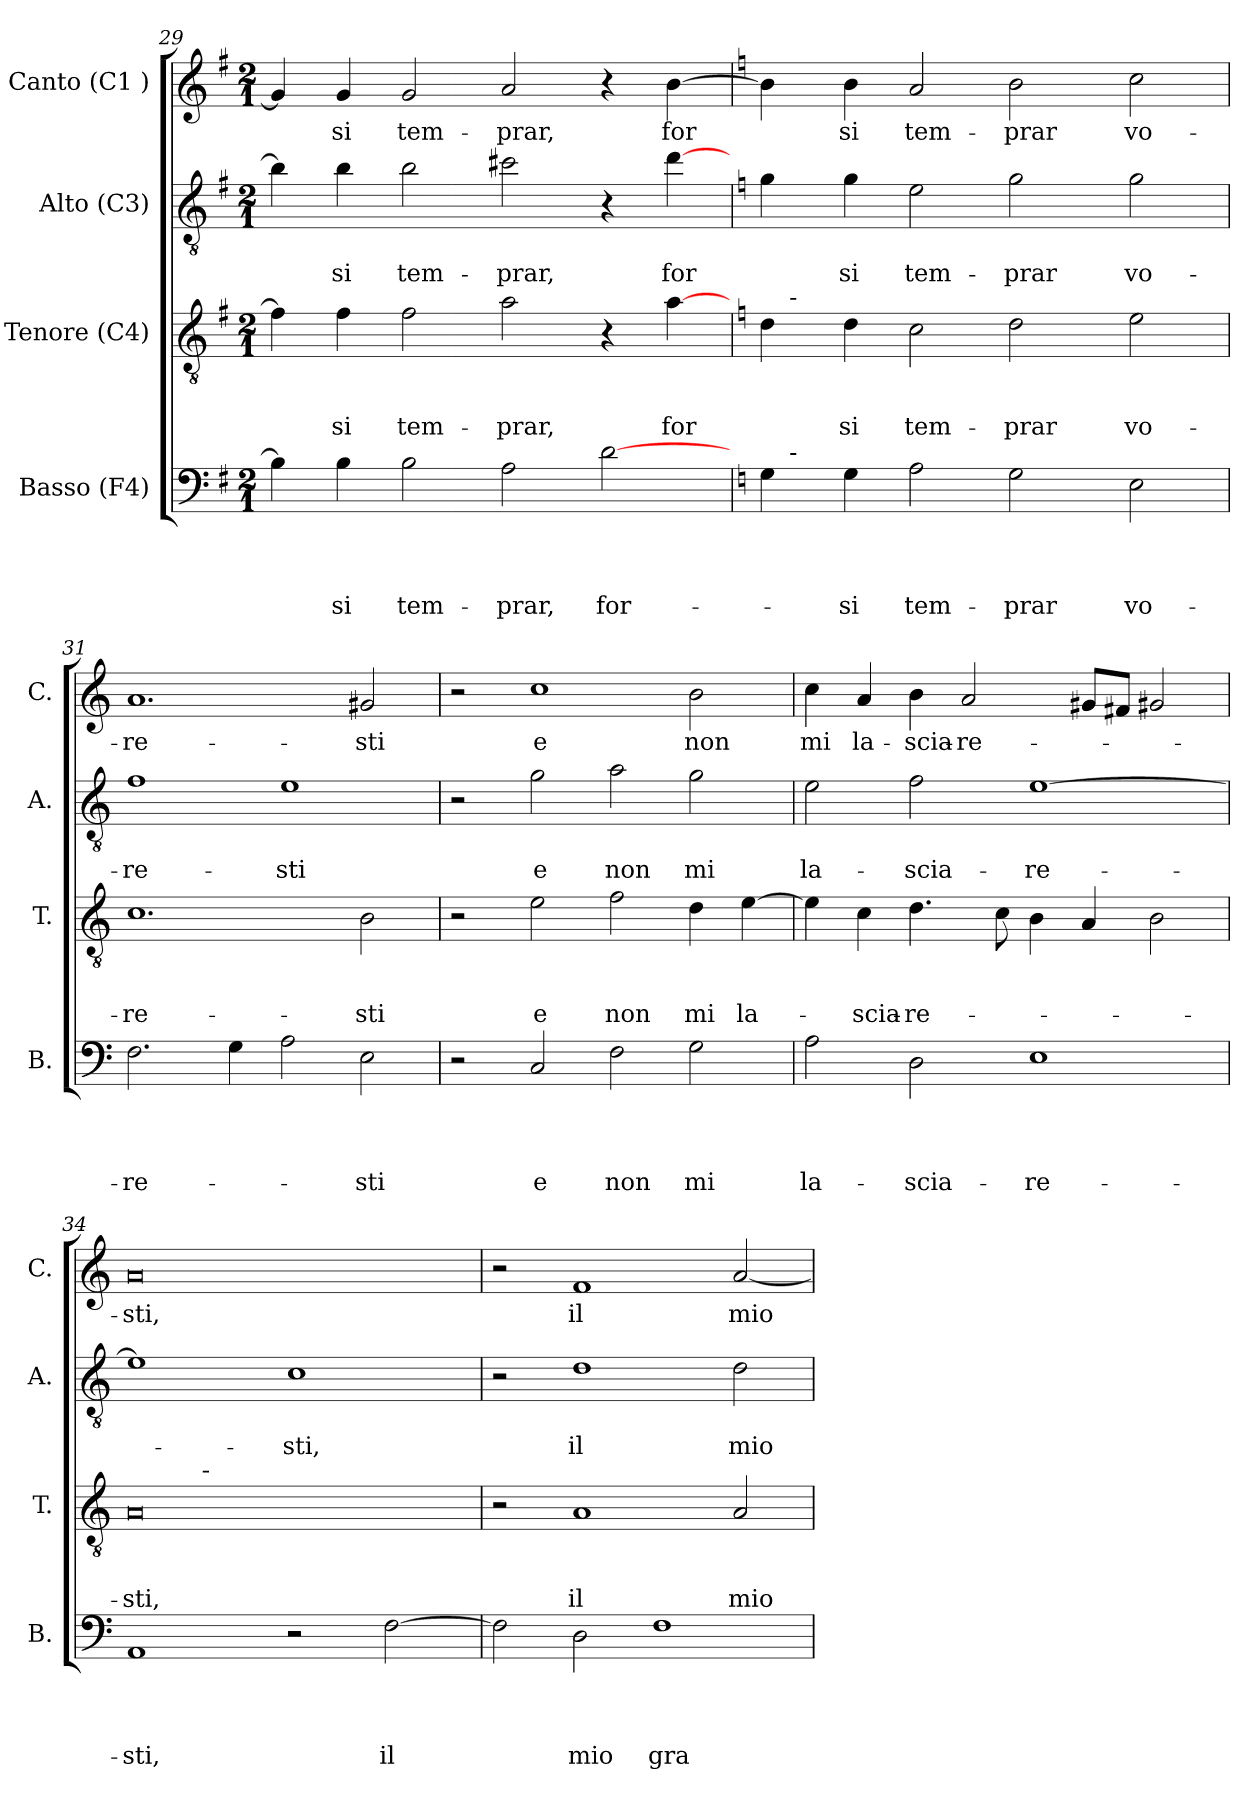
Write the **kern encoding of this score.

**kern	**text	**text	**text	**text	**kern	**text	**text	**text	**kern	**text	**text	**kern	**text
*part4	*part4	*part4	*part4	*part4	*part3	*part3	*part3	*part3	*part2	*part2	*part2	*part1	*part1
*staff4	*staff4	*staff4	*staff4	*staff4	*staff3	*staff3	*staff3	*staff3	*staff2	*staff2	*staff2	*staff1	*staff1
*I"Basso (F4)	*	*	*	*	*I"Tenore (C4)	*	*	*	*I"Alto (C3)	*	*	*I"Canto (C1 )	*
*I'B.	*	*	*	*	*I'T.	*	*	*	*I'A.	*	*	*I'C.	*
*clefF4	*	*	*	*	*clefGv2	*	*	*	*clefGv2	*	*	*clefG2	*
*k[f#]	*	*	*	*	*k[f#]	*	*	*	*k[f#]	*	*	*k[f#]	*
*G:	*	*	*	*	*G:	*	*	*	*G:	*	*	*G:	*
*M2/1	*	*	*	*	*M2/1	*	*	*	*M2/1	*	*	*M2/1	*
=29	=29	=29	=29	=29	=29	=29	=29	=29	=29	=29	=29	=29	=29
4B\]	.	.	.	.	4f#\]	.	.	.	4b\]	.	.	4g/]	.
!	!	!	!	!LO:LY:b	!	!	!	!LO:LY:b	!	!	!LO:LY:b	!	!LO:LY:b
4B\	.	.	.	-si	4f#\	.	.	-si	4b\	.	-si	4g/	-si
!	!	!	!	!LO:LY:b	!	!	!	!LO:LY:b	!	!	!LO:LY:b	!	!LO:LY:b
2B\	.	.	.	tem-	2f#\	.	.	tem-	2b\	.	tem-	2g/	tem-
!	!	!	!	!LO:LY:b	!	!	!	!LO:LY:b	!	!	!LO:LY:b	!	!LO:LY:b
2A\	.	.	.	-prar,	2a\	.	.	-prar,	2cc#X\	.	-prar,	2a/	-prar,
!	!	!	!	!LO:LY:b	!	!	!	!	!	!	!	!	!
[>2d\	.	.	.	for-	4r	.	.	.	4r	.	.	4r	.
!	!	!	!	!	!	!	!	!LO:LY:b	!	!	!LO:LY:b	!	!LO:LY:b
.	.	.	.	.	[>4a\	.	.	for	[>4dd\	.	for	[>4b\	for
!!LO:PB:g=z
=30	=30	=30	=30	=30	=30	=30	=30	=30	=30	=30	=30	=30	=30
*k[]	*	*	*	*	*k[]	*	*	*	*k[]	*	*	*k[]	*
*C:	*	*	*	*	*C:	*	*	*	*C:	*	*	*C:	*
*^	*	*	*	*	*^	*	*	*	*	*	*	*	*
4G\	16ryy	.	.	.	.	4d\	16ryy	.	.	.	4g\	.	.	4b\]	.
!	!	!	!	!	!	!	!LO:TX:a:t=-	!	!	!	!	!	!	!	!
!	!LO:TX:a:t=-	!	!	!	!	!	!	!	!	!	!	!	!	!	!
.	1ryy	.	.	.	.	.	1ryy	.	.	.	.	.	.	.	.
!	!	!	!	!	!LO:LY:b	!	!	!	!	!LO:LY:b	!	!	!LO:LY:b	!	!LO:LY:b
4G\	.	.	.	.	-si	4d\	.	.	.	si	4g\	.	si	4b\	si
!	!	!	!	!	!LO:LY:b	!	!	!	!	!LO:LY:b	!	!	!LO:LY:b	!	!LO:LY:b
2A\	.	.	.	.	tem-	2c\	.	.	.	tem-	2e\	.	tem-	2a/	tem-
!	!	!	!	!	!LO:LY:b	!	!	!	!	!LO:LY:b	!	!	!LO:LY:b	!	!LO:LY:b
2G\	.	.	.	.	-prar	2d\	.	.	.	-prar	2g\	.	-prar	2b\	-prar
.	2...ryy	.	.	.	.	.	2...ryy	.	.	.	.	.	.	.	.
!	!	!	!	!	!LO:LY:b	!	!	!	!	!LO:LY:b	!	!	!LO:LY:b	!	!LO:LY:b
2E\	.	.	.	.	vo-	2e\	.	.	.	vo-	2g\	.	vo-	2cc\	vo-
=31	=31	=31	=31	=31	=31	=31	=31	=31	=31	=31	=31	=31	=31	=31	=31
!	!	!	!	!	!LO:LY:b	!	!	!	!	!LO:LY:b	!	!	!LO:LY:b	!	!LO:LY:b
*v	*v	*	*	*	*	*	*	*	*	*	*	*	*	*	*
*	*	*	*	*	*v	*v	*	*	*	*	*	*	*	*
2.F\	.	.	.	-re-	1.c	.	.	-re-	1f	.	-re-	1.a	-re-
4G\	.	.	.	.	.	.	.	.	.	.	.	.	.
!	!	!	!	!	!	!	!	!	!	!	!LO:LY:b	!	!
2A\	.	.	.	.	.	.	.	.	1e	.	-sti	.	.
!	!	!	!	!LO:LY:b	!	!	!	!LO:LY:b	!	!	!	!	!LO:LY:b
2E\	.	.	.	-sti	2B\	.	.	-sti	.	.	.	2g#X/	-sti
=32	=32	=32	=32	=32	=32	=32	=32	=32	=32	=32	=32	=32	=32
2r	.	.	.	.	2r	.	.	.	2r	.	.	2r	.
!	!	!	!	!LO:LY:b	!	!	!	!LO:LY:b	!	!	!LO:LY:b	!	!LO:LY:b:rj
2C/	.	.	.	e	2e\	.	.	e	2g\	.	e	1cc	e
!	!	!	!	!LO:LY:b	!	!	!	!LO:LY:b	!	!	!LO:LY:b	!	!
2F\	.	.	.	non	2f\	.	.	non	2a\	.	non	.	.
!	!	!	!	!LO:LY:b	!	!	!	!LO:LY:b	!	!	!LO:LY:b	!	!LO:LY:b
2G\	.	.	.	mi	4d\	.	.	mi	2g\	.	mi	2b\	non
!	!	!	!	!	!	!	!	!LO:LY:b	!	!	!	!	!
.	.	.	.	.	[>4e\	.	.	la-	.	.	.	.	.
=33	=33	=33	=33	=33	=33	=33	=33	=33	=33	=33	=33	=33	=33
!	!	!	!	!LO:LY:b	!	!	!	!	!	!	!LO:LY:b	!	!LO:LY:b
2A\	.	.	.	la-	4e\]	.	.	.	2e\	.	la-	4cc\	mi
!	!	!	!	!	!	!	!	!LO:LY:b	!	!	!	!	!LO:LY:b
.	.	.	.	.	4c\	.	.	-scia-	.	.	.	4a/	la-
!	!	!	!	!LO:LY:b	!	!	!	!LO:LY:b	!	!	!LO:LY:b	!	!LO:LY:b
2D\	.	.	.	-scia-	4.d\	.	.	-re-	2f\	.	-scia-	4b\	-scia-
!	!	!	!	!	!	!	!	!	!	!	!	!	!LO:LY:b
.	.	.	.	.	.	.	.	.	.	.	.	2a/	-re-
.	.	.	.	.	8c\	.	.	.	.	.	.	.	.
!	!	!	!	!LO:LY:b	!	!	!	!	!	!	!LO:LY:b	!	!
1E	.	.	.	-re-	4B\	.	.	.	[<1e	.	-re-	.	.
.	.	.	.	.	4A/	.	.	.	.	.	.	8g#/L	.
.	.	.	.	.	.	.	.	.	.	.	.	8f#/J	.
.	.	.	.	.	2B\	.	.	.	.	.	.	2g#X/	.
!!LO:LB:g=z
=34	=34	=34	=34	=34	=34	=34	=34	=34	=34	=34	=34	=34	=34
!	!	!	!	!LO:LY:b	!	!	!	!LO:LY:b	!	!	!	!	!LO:LY:b
*	*	*	*	*	*^	*	*	*	*	*	*	*	*
1AA	.	.	.	-sti,	0A	4..ryy	.	.	-sti,	1e]	.	.	0a	-sti,
!	!	!	!	!	!	!LO:TX:a:t=-	!	!	!	!	!	!	!	!
.	.	.	.	.	.	1ryy	.	.	.	.	.	.	.	.
!	!	!	!	!	!	!	!	!	!	!	!	!LO:LY:b	!	!
2r	.	.	.	.	.	.	.	.	.	1c	.	-sti,	.	.
.	.	.	.	.	.	2ryy	.	.	.	.	.	.	.	.
!	!	!	!	!LO:LY:b	!	!	!	!	!	!	!	!	!	!
[>2F\	.	.	.	il	.	.	.	.	.	.	.	.	.	.
.	.	.	.	.	.	16ryy	.	.	.	.	.	.	.	.
*	*	*	*	*	*v	*v	*	*	*	*	*	*	*	*
=35	=35	=35	=35	=35	=35	=35	=35	=35	=35	=35	=35	=35	=35
2F\]	.	.	.	.	2r	.	.	.	2r	.	.	2r	.
!	!	!	!	!LO:LY:b	!	!	!	!LO:LY:b:rj	!	!	!LO:LY:b:rj	!	!LO:LY:b:rj
2D\	.	.	.	mio	1A	.	.	il	1d	.	il	1f	il
!	!	!	!	!LO:LY:b	!	!	!	!	!	!	!	!	!
1F	.	.	.	gra-	.	.	.	.	.	.	.	.	.
!	!	!	!	!	!	!	!	!LO:LY:b	!	!	!LO:LY:b	!	!LO:LY:b
.	.	.	.	.	2A/	.	.	mio	2d\	.	mio	[<2a/	mio
=	=	=	=	=	=	=	=	=	=	=	=	=	=
*-	*-	*-	*-	*-	*-	*-	*-	*-	*-	*-	*-	*-	*-
